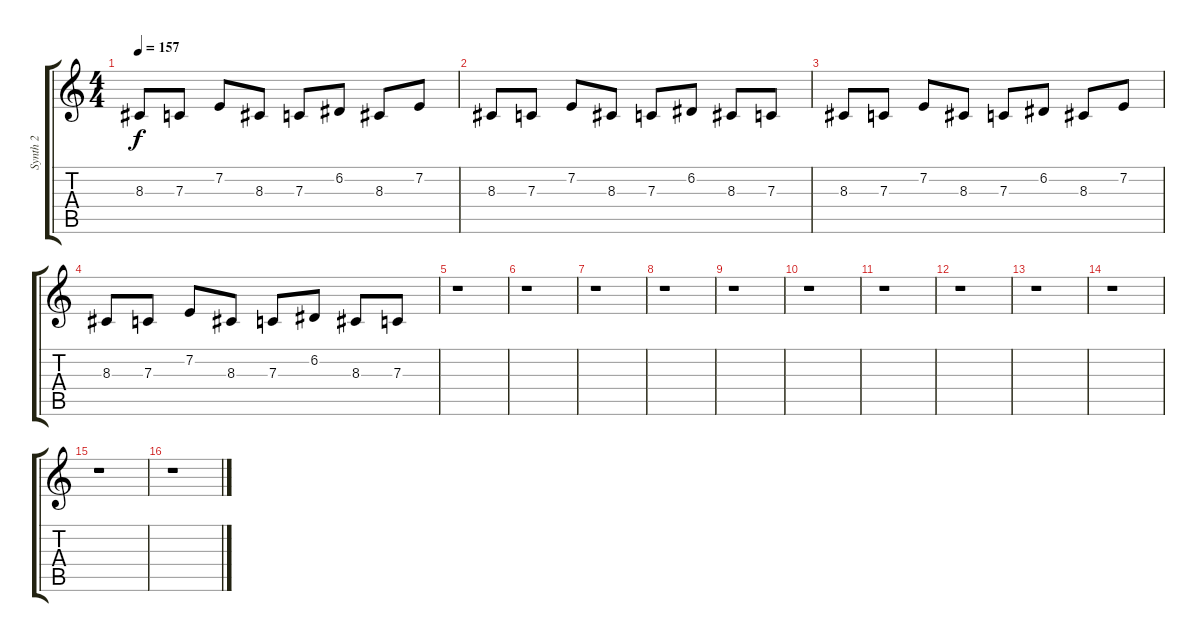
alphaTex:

\track ("Synth 2" "Synth 2") {instrument sitar}
\staff {score tabs}
\tuning (D4 A3 F3 C3 G2 C2) {hide}
\ts (4 4)
\tempo 157
\clef g2
\ks c
8.3.8{dy f} 7.3.8 7.2.8 8.3.8 7.3.8 6.2.8 8.3.8 7.2.8 |
8.3.8 7.3.8 7.2.8 8.3.8 7.3.8 6.2.8 8.3.8 7.3.8 |
8.3.8 7.3.8 7.2.8 8.3.8 7.3.8 6.2.8 8.3.8 7.2.8 |
8.3.8 7.3.8 7.2.8 8.3.8 7.3.8 6.2.8 8.3.8 7.3.8 |
r.1 |
r.1 |
r.1 |
r.1 |
r.1 |
r.1 |
r.1 |
r.1 |
r.1 |
r.1 |
r.1 |
r.1
